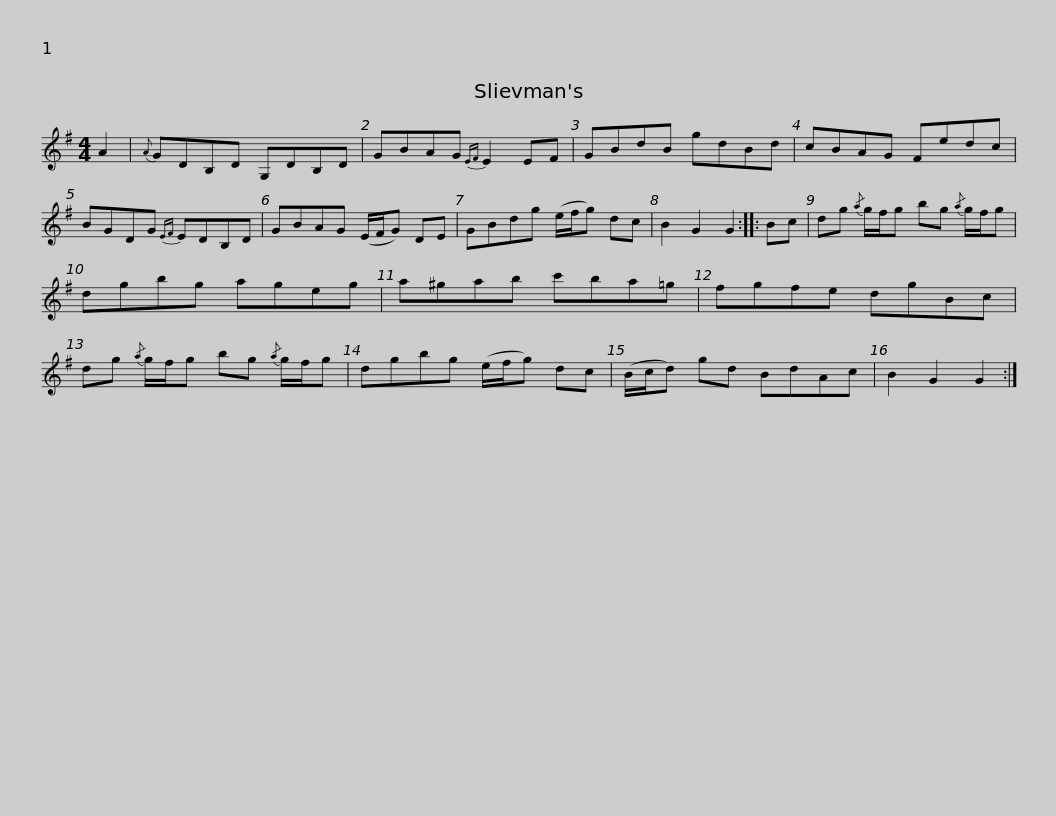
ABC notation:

X:1
L:1/8
M:4/4
I:linebreak $
K:G
V:1 treble
V:1
 A2 |{A} GDB,D G,DB,D | GBAG{EF} E2 EF | GBdB gdBd | cBAG Fedc | %5
 BGDG{EF} EDB,D |$ GBAG (E/F/G) DE | GBdg (e/f/g) dc | B2 G2 G2 :: Bc | %10
 dg{/a} g/f/g bg{/a} g/f/g | dgbg ageg |$ a^gab c'ba=g | fgfe dgBc | dg{/a} g/f/g bg{/a} g/f/g | %15
 dgbg (e/f/g) dc |$ (B/c/d) gd BdAc | B2 G2 G2 :| %18
